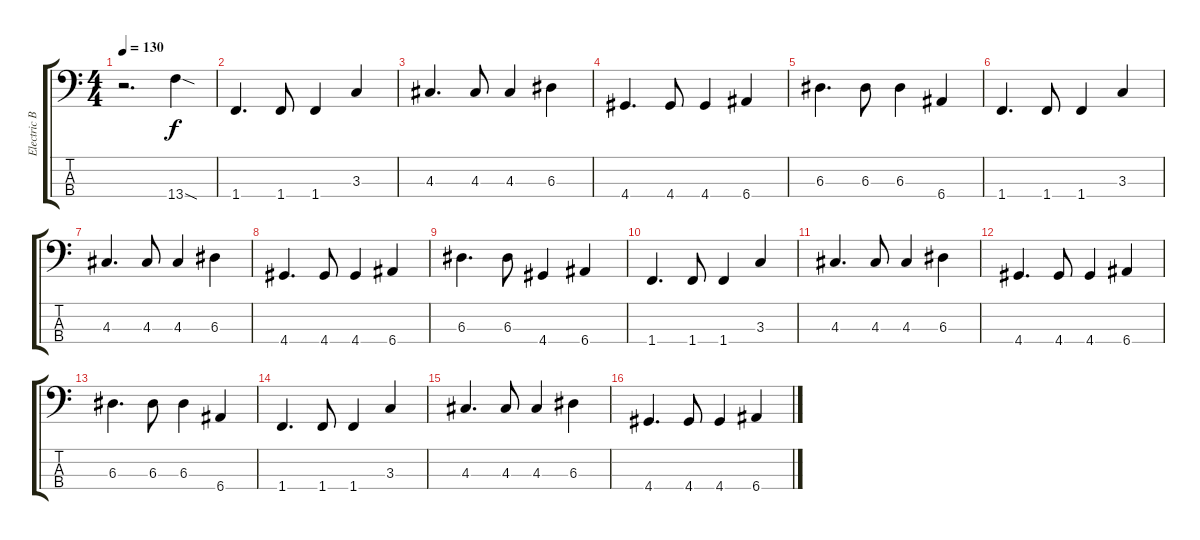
\track ("Electric Bass" "Electric B") {instrument electricbassfinger}
\staff {score tabs}
\tuning (G2 D2 A1 E1) {hide}
\ts (4 4)
\tempo 130
\clef f4
\ks c
r.2{d dy f} 13.4{sod}.4 |
1.4.4{d} 1.4.8 1.4.4 3.3.4 |
4.3.4{d} 4.3.8 4.3.4 6.3.4 |
4.4.4{d} 4.4.8 4.4.4 6.4.4 |
6.3.4{d} 6.3.8 6.3.4 6.4.4 |
1.4.4{d} 1.4.8 1.4.4 3.3.4 |
4.3.4{d} 4.3.8 4.3.4 6.3.4 |
4.4.4{d} 4.4.8 4.4.4 6.4.4 |
6.3.4{d} 6.3.8 4.4.4 6.4.4 |
1.4.4{d} 1.4.8 1.4.4 3.3.4 |
4.3.4{d} 4.3.8 4.3.4 6.3.4 |
4.4.4{d} 4.4.8 4.4.4 6.4.4 |
6.3.4{d} 6.3.8 6.3.4 6.4.4 |
1.4.4{d} 1.4.8 1.4.4 3.3.4 |
4.3.4{d} 4.3.8 4.3.4 6.3.4 |
4.4.4{d} 4.4.8 4.4.4 6.4.4
